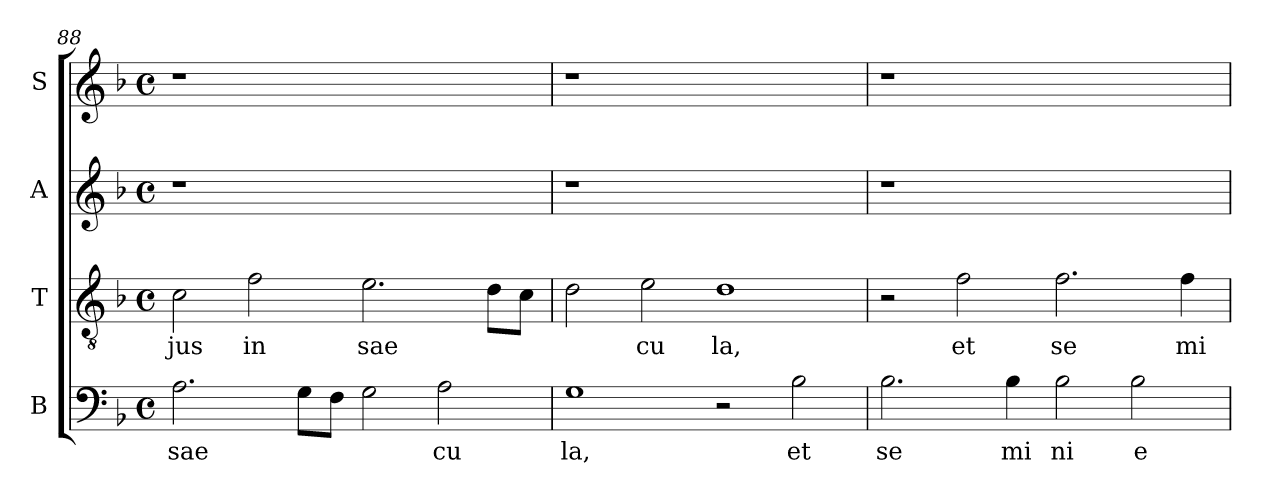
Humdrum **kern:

**kern	**text	**kern	**text	**kern	**kern
*part4	*part4	*part3	*part3	*part2	*part1
*staff4	*staff4	*staff3	*staff3	*staff2	*staff1
*I"B	*	*I"T	*	*I"A	*I"S
*I'B	*	*I'T	*	*I'A	*I'S
!!LO:LB:g=z
*clefF4	*	*clefGv2	*	*clefG2	*clefG2
*k[b-]	*	*k[b-]	*	*k[b-]	*k[b-]
*F:	*	*F:	*	*F:	*F:
*M4/4	*	*M4/4	*	*M4/4	*M4/4
*met(c)	*	*met(c)	*	*met(c)	*met(c)
=88	=88	=88	=88	=88	=88
!	!LO:LY:b	!	!LO:LY:b:cj	!	!
2.A\	sae	2c\	jus	1r	1r
!	!	!	!LO:LY:b:cj	!	!
.	.	2f\	in	.	.
8G\L	.	.	.	.	.
8F\J	.	.	.	.	.
!	!	!	!LO:LY:b	!	!
2G\	.	2.e\	sae	1ryy	1ryy
!	!LO:LY:b:cj	!	!	!	!
2A\	cu	.	.	.	.
.	.	8d\L	.	.	.
.	.	8c\J	.	.	.
=89	=89	=89	=89	=89	=89
!	!LO:LY:b:cj	!	!	!	!
1G	la,	2d\	.	1r	1r
!	!	!	!LO:LY:b:cj	!	!
.	.	2e\	cu	.	.
!	!	!	!LO:LY:b:cj	!	!
2r	.	1d	la,	1ryy	1ryy
!	!LO:LY:b:cj	!	!	!	!
2B-\	et	.	.	.	.
=90	=90	=90	=90	=90	=90
!	!LO:LY:b:cj	!	!	!	!
2.B-\	se	2r	.	1r	1r
!	!	!	!LO:LY:b:cj	!	!
.	.	2f\	et	.	.
!	!LO:LY:b:cj	!	!	!	!
4B-\	mi	.	.	.	.
!	!LO:LY:b:cj	!	!LO:LY:b:cj	!	!
2B-\	ni	2.f\	se	1ryy	1ryy
!	!LO:LY:b:cj	!	!	!	!
2B-\	e	.	.	.	.
!	!	!	!LO:LY:b:cj	!	!
.	.	4f\	mi	.	.
=	=	=	=	=	=
*-	*-	*-	*-	*-	*-
